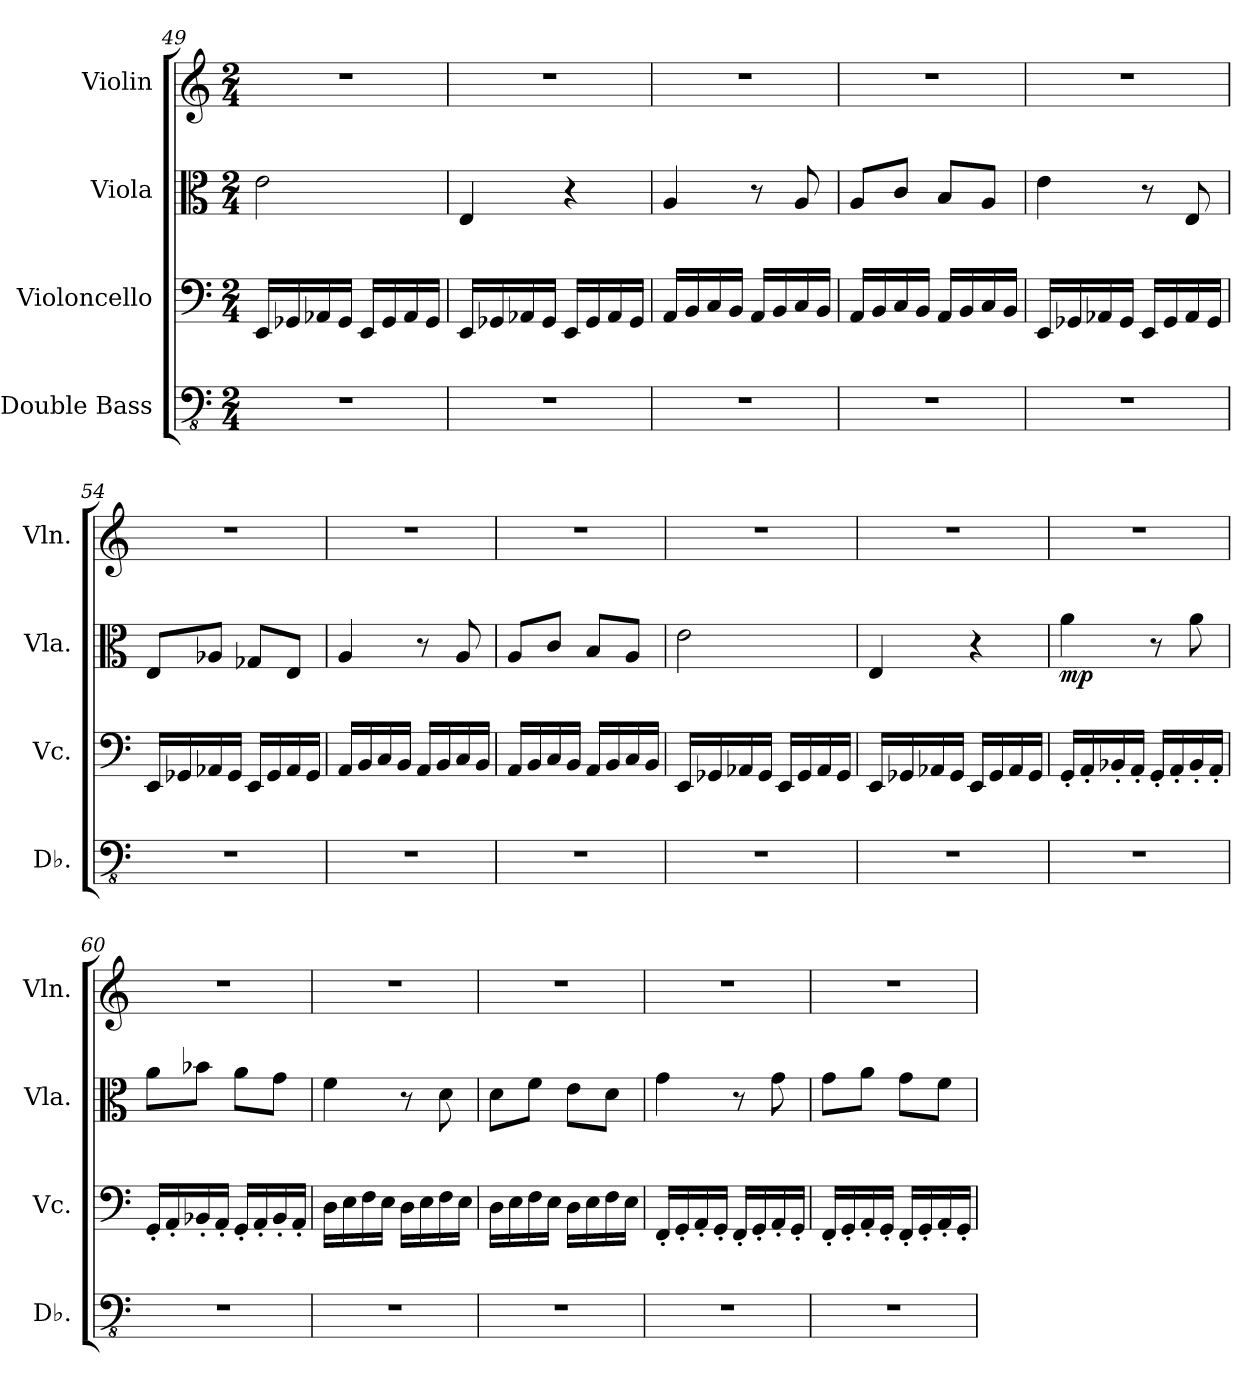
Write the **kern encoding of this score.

**kern	**kern	**kern	**dynam	**kern
*part4	*part3	*part2	*part2	*part1
*staff4	*staff3	*staff2	*staff2	*staff1
*I"Double Bass	*I"Violoncello	*I"Viola	*	*I"Violin
*I'Db.	*I'Vc.	*I'Vla.	*	*I'Vln.
!!LO:LB:g=z
*clefFv4	*clefF4	*clefC3	*	*clefG2
*ITrd7c12	*	*	*	*
*k[]	*k[]	*k[]	*	*k[]
*M2/4	*M2/4	*M2/4	*	*M2/4
=49	=49	=49	=49	=49
2r	16EE/LL	2e\	.	2r
.	16GG-X/	.	.	.
.	16AA-X/	.	.	.
.	16GG-/JJ	.	.	.
.	16EE/LL	.	.	.
.	16GG-/	.	.	.
.	16AA-/	.	.	.
.	16GG-/JJ	.	.	.
=50	=50	=50	=50	=50
2r	16EE/LL	4E/	.	2r
.	16GG-X/	.	.	.
.	16AA-X/	.	.	.
.	16GG-/JJ	.	.	.
.	16EE/LL	4r	.	.
.	16GG-/	.	.	.
.	16AA-/	.	.	.
.	16GG-/JJ	.	.	.
=51	=51	=51	=51	=51
2r	16AA/LL	4A/	.	2r
.	16BB/	.	.	.
.	16C/	.	.	.
.	16BB/JJ	.	.	.
.	16AA/LL	8r	.	.
.	16BB/	.	.	.
.	16C/	8A/	.	.
.	16BB/JJ	.	.	.
=52	=52	=52	=52	=52
2r	16AA/LL	8A/L	.	2r
.	16BB/	.	.	.
.	16C/	8c/J	.	.
.	16BB/JJ	.	.	.
.	16AA/LL	8B/L	.	.
.	16BB/	.	.	.
.	16C/	8A/J	.	.
.	16BB/JJ	.	.	.
!!LO:LB:g=z
=53	=53	=53	=53	=53
2r	16EE/LL	4e\	.	2r
.	16GG-X/	.	.	.
.	16AA-X/	.	.	.
.	16GG-/JJ	.	.	.
.	16EE/LL	8r	.	.
.	16GG-/	.	.	.
.	16AA-/	8E/	.	.
.	16GG-/JJ	.	.	.
=54	=54	=54	=54	=54
2r	16EE/LL	8E/L	.	2r
.	16GG-X/	.	.	.
.	16AA-X/	8A-X/J	.	.
.	16GG-/JJ	.	.	.
.	16EE/LL	8G-X/L	.	.
.	16GG-/	.	.	.
.	16AA-/	8E/J	.	.
.	16GG-/JJ	.	.	.
=55	=55	=55	=55	=55
2r	16AA/LL	4A/	.	2r
.	16BB/	.	.	.
.	16C/	.	.	.
.	16BB/JJ	.	.	.
.	16AA/LL	8r	.	.
.	16BB/	.	.	.
.	16C/	8A/	.	.
.	16BB/JJ	.	.	.
=56	=56	=56	=56	=56
2r	16AA/LL	8A/L	.	2r
.	16BB/	.	.	.
.	16C/	8c/J	.	.
.	16BB/JJ	.	.	.
.	16AA/LL	8B/L	.	.
.	16BB/	.	.	.
.	16C/	8A/J	.	.
.	16BB/JJ	.	.	.
!!LO:PB:g=z
=57	=57	=57	=57	=57
2r	16EE/LL	2e\	.	2r
.	16GG-X/	.	.	.
.	16AA-X/	.	.	.
.	16GG-/JJ	.	.	.
.	16EE/LL	.	.	.
.	16GG-/	.	.	.
.	16AA-/	.	.	.
.	16GG-/JJ	.	.	.
=58	=58	=58	=58	=58
2r	16EE/LL	4E/	.	2r
.	16GG-X/	.	.	.
.	16AA-X/	.	.	.
.	16GG-/JJ	.	.	.
.	16EE/LL	4r	.	.
.	16GG-/	.	.	.
.	16AA-/	.	.	.
.	16GG-/JJ	.	.	.
=59	=59	=59	=59	=59
!	!	!	!LO:DY:b	!
2r	16GG'/LL	4a\	mp	2r
.	16AA'/	.	.	.
.	16BB-X'/	.	.	.
.	16AA'/JJ	.	.	.
.	16GG'/LL	8r	.	.
.	16AA'/	.	.	.
.	16BB-'/	8a\	.	.
.	16AA'/JJ	.	.	.
=60	=60	=60	=60	=60
2r	16GG'/LL	8a\L	.	2r
.	16AA'/	.	.	.
.	16BB-X'/	8b-X\J	.	.
.	16AA'/JJ	.	.	.
.	16GG'/LL	8a\L	.	.
.	16AA'/	.	.	.
.	16BB-'/	8g\J	.	.
.	16AA'/JJ	.	.	.
!!LO:LB:g=z
=61	=61	=61	=61	=61
2r	16D\LL	4f\	.	2r
.	16E\	.	.	.
.	16F\	.	.	.
.	16E\JJ	.	.	.
.	16D\LL	8r	.	.
.	16E\	.	.	.
.	16F\	8d\	.	.
.	16E\JJ	.	.	.
=62	=62	=62	=62	=62
2r	16D\LL	8d\L	.	2r
.	16E\	.	.	.
.	16F\	8f\J	.	.
.	16E\JJ	.	.	.
.	16D\LL	8e\L	.	.
.	16E\	.	.	.
.	16F\	8d\J	.	.
.	16E\JJ	.	.	.
=63	=63	=63	=63	=63
2r	16FF'/LL	4g\	.	2r
.	16GG'/	.	.	.
.	16AA'/	.	.	.
.	16GG'/JJ	.	.	.
.	16FF'/LL	8r	.	.
.	16GG'/	.	.	.
.	16AA'/	8g\	.	.
.	16GG'/JJ	.	.	.
=64	=64	=64	=64	=64
2r	16FF'/LL	8g\L	.	2r
.	16GG'/	.	.	.
.	16AA'/	8a\J	.	.
.	16GG'/JJ	.	.	.
.	16FF'/LL	8g\L	.	.
.	16GG'/	.	.	.
.	16AA'/	8f\J	.	.
.	16GG'/JJ	.	.	.
=	=	=	=	=
*-	*-	*-	*-	*-
